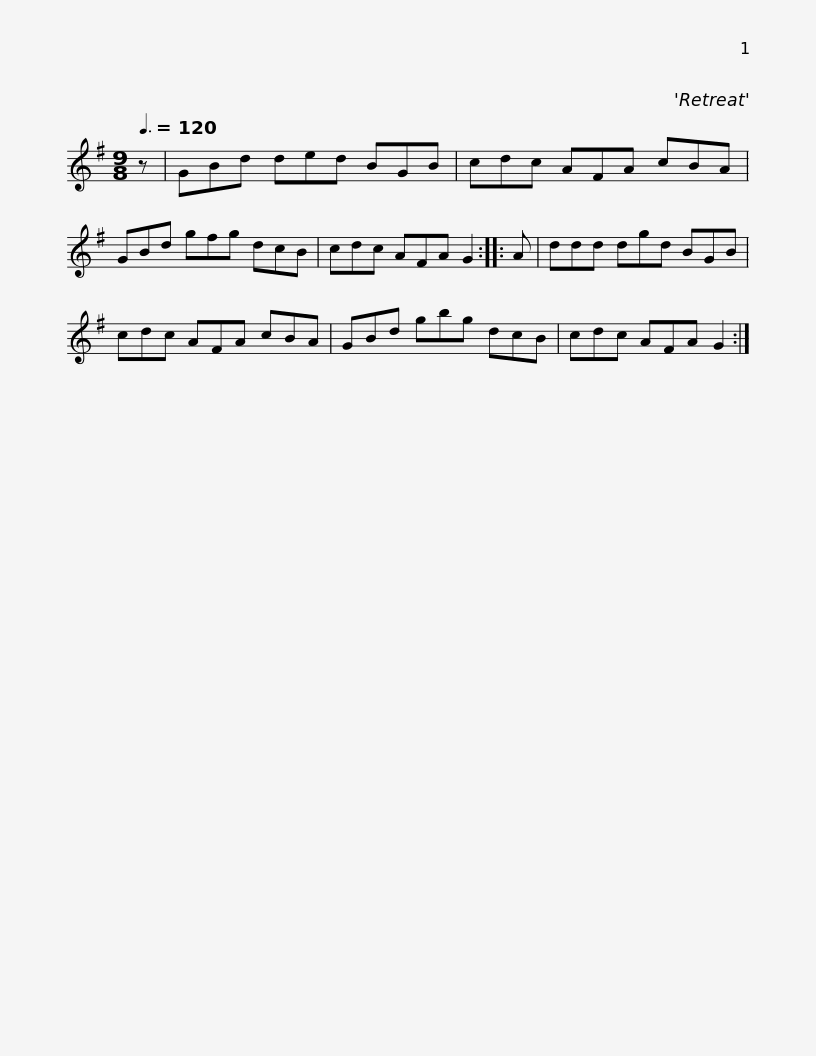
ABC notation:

X:1
L:1/8
Q:3/8=120
M:9/8
I:linebreak $
K:G
V:1 treble
V:1
 z | GBd ded BGB | cdc AFA cBA | GBd gfg dcB | cdc AFA G2 :: %5
 A |$ ddd dgd BGB | cdc AFA cBA | GBd gbg dcB | cdc AFA G2 :| %10
